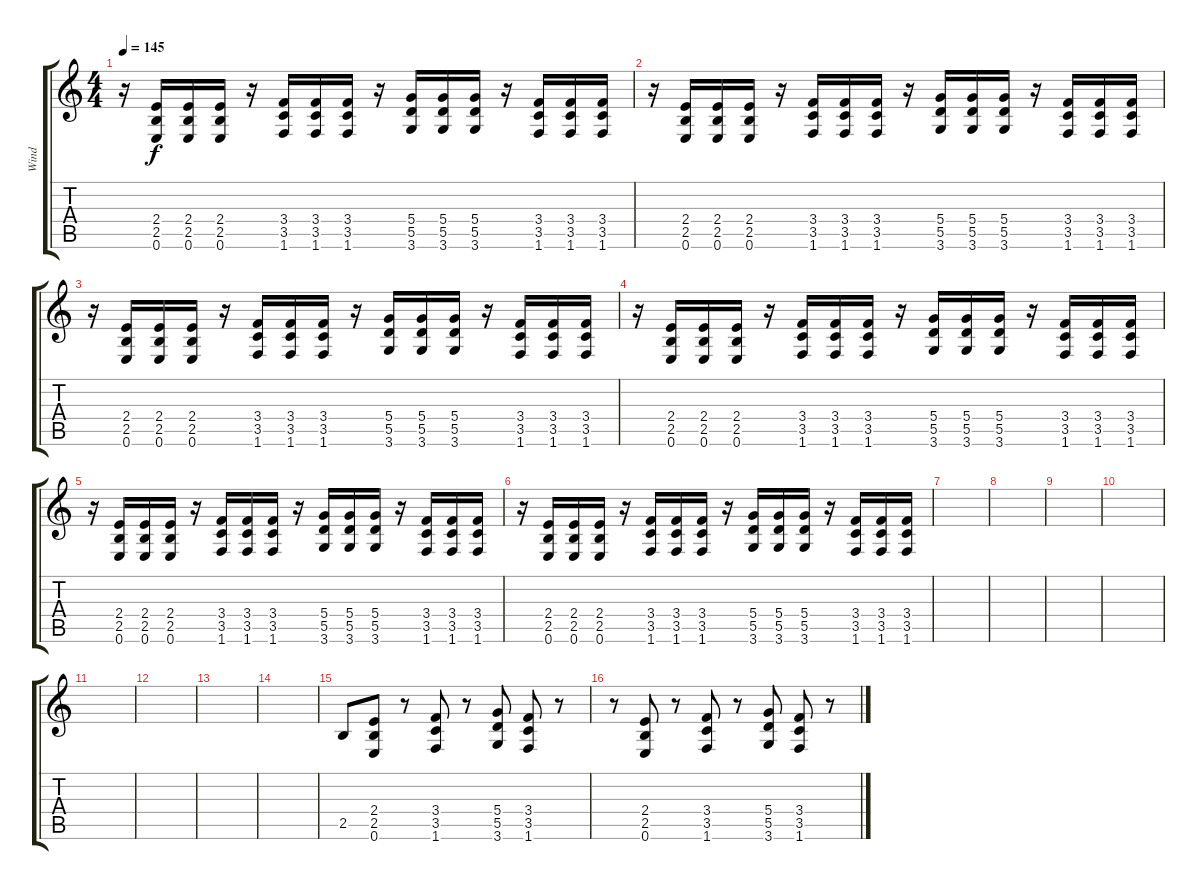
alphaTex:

\track ("Wind" "Wind") {instrument distortionguitar}
\staff {score tabs}
\tuning (E4 B3 G3 D3 A2 E2) {hide}
\ts (4 4)
\tempo 145
\clef g2
\ks c
r.16{dy f} (2.4 2.5 0.6).16 (2.4 2.5 0.6).16 (2.4 2.5 0.6).16 r.16 (3.4 3.5 1.6).16 (3.4 3.5 1.6).16 (3.4 3.5 1.6).16 r.16 (5.4 5.5 3.6).16 (5.4 5.5 3.6).16 (5.4 5.5 3.6).16 r.16 (3.4 3.5 1.6).16 (3.4 3.5 1.6).16 (3.4 3.5 1.6).16 |
r.16 (2.4 2.5 0.6).16 (2.4 2.5 0.6).16 (2.4 2.5 0.6).16 r.16 (3.4 3.5 1.6).16 (3.4 3.5 1.6).16 (3.4 3.5 1.6).16 r.16 (5.4 5.5 3.6).16 (5.4 5.5 3.6).16 (5.4 5.5 3.6).16 r.16 (3.4 3.5 1.6).16 (3.4 3.5 1.6).16 (3.4 3.5 1.6).16 |
r.16 (2.4 2.5 0.6).16 (2.4 2.5 0.6).16 (2.4 2.5 0.6).16 r.16 (3.4 3.5 1.6).16 (3.4 3.5 1.6).16 (3.4 3.5 1.6).16 r.16 (5.4 5.5 3.6).16 (5.4 5.5 3.6).16 (5.4 5.5 3.6).16 r.16 (3.4 3.5 1.6).16 (3.4 3.5 1.6).16 (3.4 3.5 1.6).16 |
r.16 (2.4 2.5 0.6).16 (2.4 2.5 0.6).16 (2.4 2.5 0.6).16 r.16 (3.4 3.5 1.6).16 (3.4 3.5 1.6).16 (3.4 3.5 1.6).16 r.16 (5.4 5.5 3.6).16 (5.4 5.5 3.6).16 (5.4 5.5 3.6).16 r.16 (3.4 3.5 1.6).16 (3.4 3.5 1.6).16 (3.4 3.5 1.6).16 |
r.16 (2.4 2.5 0.6).16 (2.4 2.5 0.6).16 (2.4 2.5 0.6).16 r.16 (3.4 3.5 1.6).16 (3.4 3.5 1.6).16 (3.4 3.5 1.6).16 r.16 (5.4 5.5 3.6).16 (5.4 5.5 3.6).16 (5.4 5.5 3.6).16 r.16 (3.4 3.5 1.6).16 (3.4 3.5 1.6).16 (3.4 3.5 1.6).16 |
r.16 (2.4 2.5 0.6).16 (2.4 2.5 0.6).16 (2.4 2.5 0.6).16 r.16 (3.4 3.5 1.6).16 (3.4 3.5 1.6).16 (3.4 3.5 1.6).16 r.16 (5.4 5.5 3.6).16 (5.4 5.5 3.6).16 (5.4 5.5 3.6).16 r.16 (3.4 3.5 1.6).16 (3.4 3.5 1.6).16 (3.4 3.5 1.6).16 |
|
|
|
|
|
|
|
|
2.5.8 (2.4 2.5 0.6).8 r.8 (3.4 3.5 1.6).8 r.8 (5.4 5.5 3.6).8 (3.4 3.5 1.6).8 r.8 |
r.8 (2.4 2.5 0.6).8 r.8 (3.4 3.5 1.6).8 r.8 (5.4 5.5 3.6).8 (3.4 3.5 1.6).8 r.8
